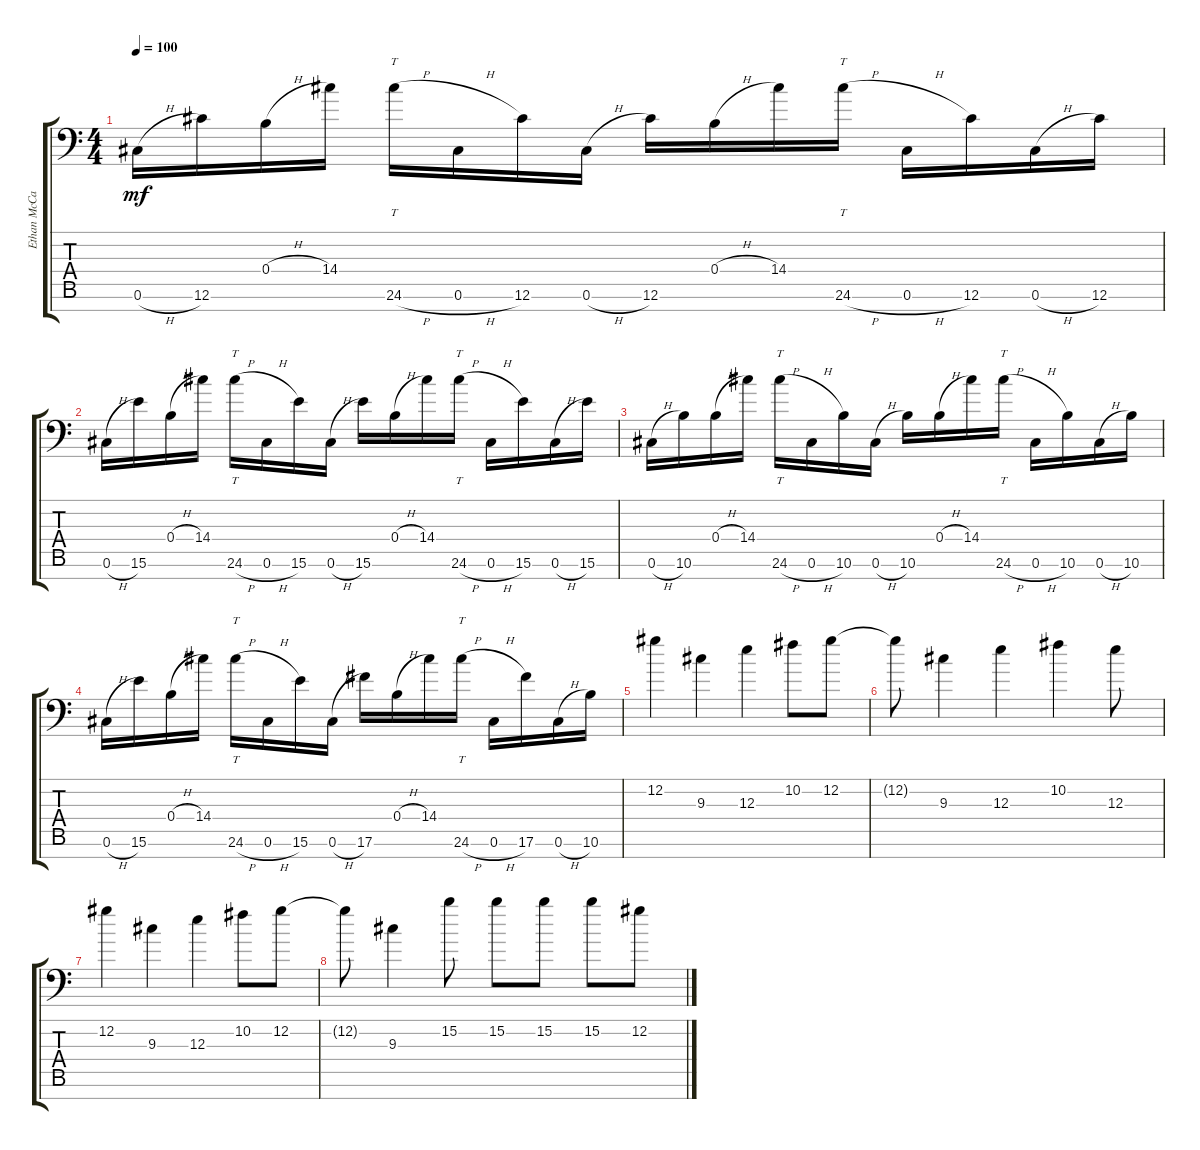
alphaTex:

\track ("Ethan McCann" "Ethan McCa") {instrument distortionguitar}
\staff {score tabs}
\tuning (Db4 Ab3 E3 B2 Gb2 Db2 Gb1) {hide}
\ts (4 4)
\tempo 100
\clef f4
\ks c
0.6{h}.16{dy mf} 12.6.16 0.4{h}.16 14.4.16 24.6{h}.16{tt} 0.6{h}.16 12.6.16 0.6{h}.16 12.6.16 0.4{h}.16 14.4.16 24.6{h}.16{tt} 0.6{h}.16 12.6.16 0.6{h}.16 12.6.16 |
0.6{h}.16 15.6.16 0.4{h}.16 14.4.16 24.6{h}.16{tt} 0.6{h}.16 15.6.16 0.6{h}.16 15.6.16 0.4{h}.16 14.4.16 24.6{h}.16{tt} 0.6{h}.16 15.6.16 0.6{h}.16 15.6.16 |
0.6{h}.16 10.6.16 0.4{h}.16 14.4.16 24.6{h}.16{tt} 0.6{h}.16 10.6.16 0.6{h}.16 10.6.16 0.4{h}.16 14.4.16 24.6{h}.16{tt} 0.6{h}.16 10.6.16 0.6{h}.16 10.6.16 |
0.6{h}.16 15.6.16 0.4{h}.16 14.4.16 24.6{h}.16{tt} 0.6{h}.16 15.6.16 0.6{h}.16 17.6.16 0.4{h}.16 14.4.16 24.6{h}.16{tt} 0.6{h}.16 17.6.16 0.6{h}.16 10.6.16 |
12.2.4 9.3.4 12.3.4 10.2.8 12.2.8 |
12.2{t}.8 9.3.4 12.3.4 10.2.4 12.3.8 |
12.2.4 9.3.4 12.3.4 10.2.8 12.2.8 |
12.2{t}.8 9.3.4 15.2.8 15.2.8 15.2.8 15.2.8 12.2.8
